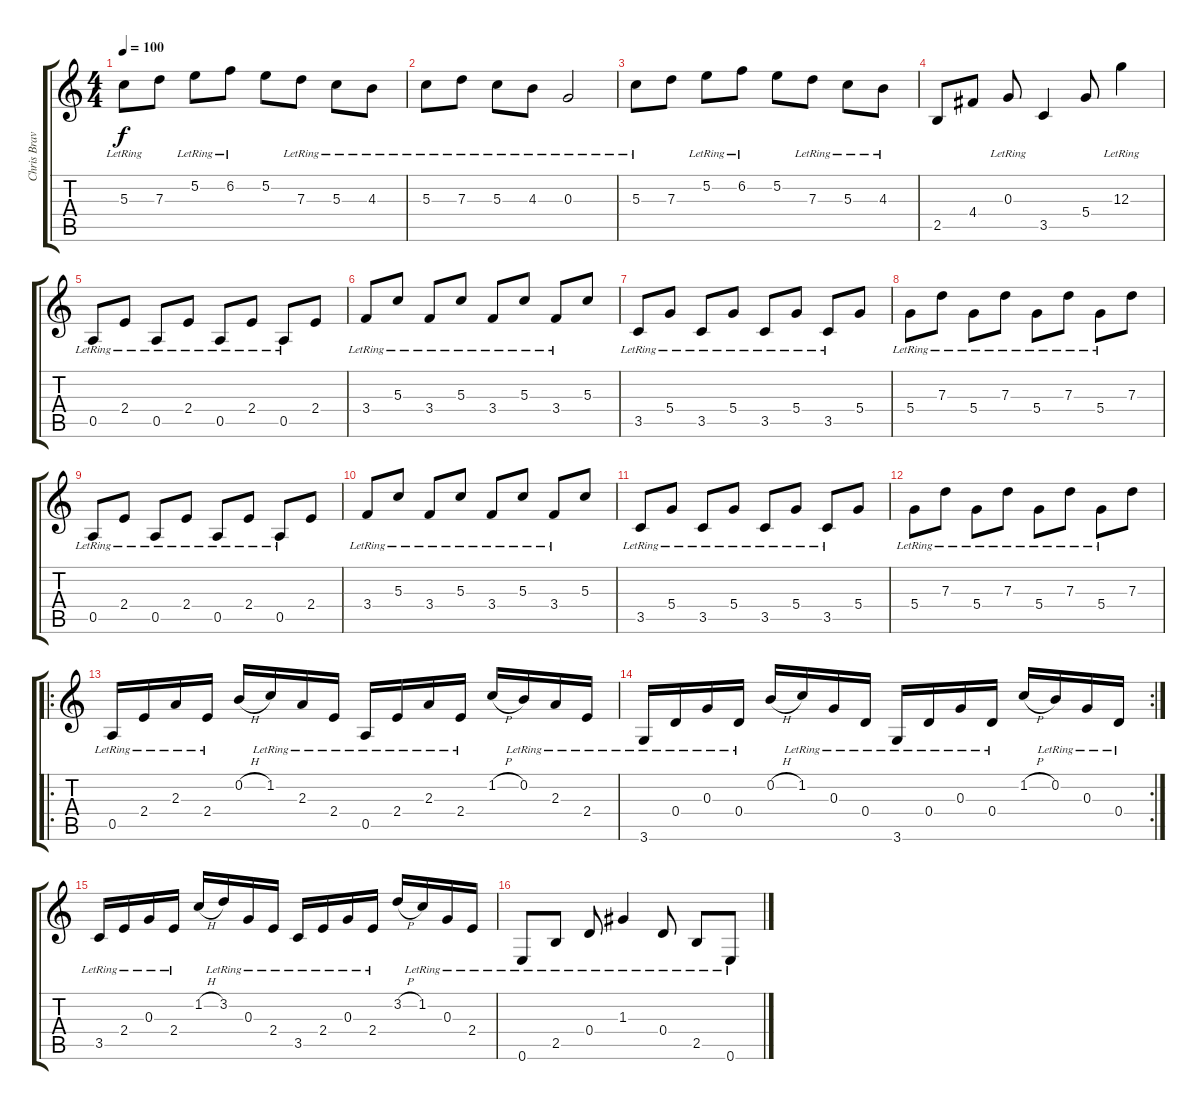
\track ("Chris Brave" "Chris Brav") {instrument electricguitarmuted}
\staff {score tabs}
\tuning (E4 B3 G3 D3 A2 E2) {hide}
\ts (4 4)
\tempo 100
\clef g2
\ks c
5.3{lr}.8{dy f} 7.3.8 5.2{lr}.8 6.2{lr}.8 5.2.8 7.3{lr}.8 5.3{lr}.8 4.3{lr}.8 |
5.3{lr}.8 7.3{lr}.8 5.3{lr}.8 4.3{lr}.8 0.3{lr}.2 |
5.3{lr}.8 7.3.8 5.2{lr}.8 6.2{lr}.8 5.2.8 7.3{lr}.8 5.3{lr}.8 4.3{lr}.8 |
2.5.8 4.4.8 0.3{lr}.8 3.5.4 5.4.8 12.3{lr}.4 |
0.5{lr}.8 2.4{lr}.8 0.5{lr}.8 2.4{lr}.8 0.5{lr}.8 2.4{lr}.8 0.5{lr}.8 2.4.8 |
3.4{lr}.8 5.3{lr}.8 3.4{lr}.8 5.3{lr}.8 3.4{lr}.8 5.3{lr}.8 3.4{lr}.8 5.3.8 |
3.5{lr}.8 5.4{lr}.8 3.5{lr}.8 5.4{lr}.8 3.5{lr}.8 5.4{lr}.8 3.5{lr}.8 5.4.8 |
5.4{lr}.8 7.3{lr}.8 5.4{lr}.8 7.3{lr}.8 5.4{lr}.8 7.3{lr}.8 5.4{lr}.8 7.3.8 |
0.5{lr}.8 2.4{lr}.8 0.5{lr}.8 2.4{lr}.8 0.5{lr}.8 2.4{lr}.8 0.5{lr}.8 2.4.8 |
3.4{lr}.8 5.3{lr}.8 3.4{lr}.8 5.3{lr}.8 3.4{lr}.8 5.3{lr}.8 3.4{lr}.8 5.3.8 |
3.5{lr}.8 5.4{lr}.8 3.5{lr}.8 5.4{lr}.8 3.5{lr}.8 5.4{lr}.8 3.5{lr}.8 5.4.8 |
5.4{lr}.8 7.3{lr}.8 5.4{lr}.8 7.3{lr}.8 5.4{lr}.8 7.3{lr}.8 5.4{lr}.8 7.3.8 |
\ro
0.5{lr}.16 2.4{lr}.16 2.3{lr}.16 2.4{lr}.16 0.2{h}.16 1.2{lr}.16 2.3{lr}.16 2.4{lr}.16 0.5{lr}.16 2.4{lr}.16 2.3{lr}.16 2.4{lr}.16 1.2{h}.16 0.2{lr}.16 2.3{lr}.16 2.4{lr}.16 |
\rc 2
3.6{lr}.16 0.4{lr}.16 0.3{lr}.16 0.4{lr}.16 0.2{h}.16 1.2{lr}.16 0.3{lr}.16 0.4{lr}.16 3.6{lr}.16 0.4{lr}.16 0.3{lr}.16 0.4{lr}.16 1.2{h}.16 0.2{lr}.16 0.3{lr}.16 0.4{lr}.16 |
3.5{lr}.16 2.4{lr}.16 0.3{lr}.16 2.4{lr}.16 1.2{h}.16 3.2{lr}.16 0.3{lr}.16 2.4{lr}.16 3.5{lr}.16 2.4{lr}.16 0.3{lr}.16 2.4{lr}.16 3.2{h}.16 1.2{lr}.16 0.3{lr}.16 2.4{lr}.16 |
0.6{lr}.8 2.5{lr}.8 0.4{lr}.8 1.3{lr}.4 0.4{lr}.8 2.5{lr}.8 0.6{lr}.8
